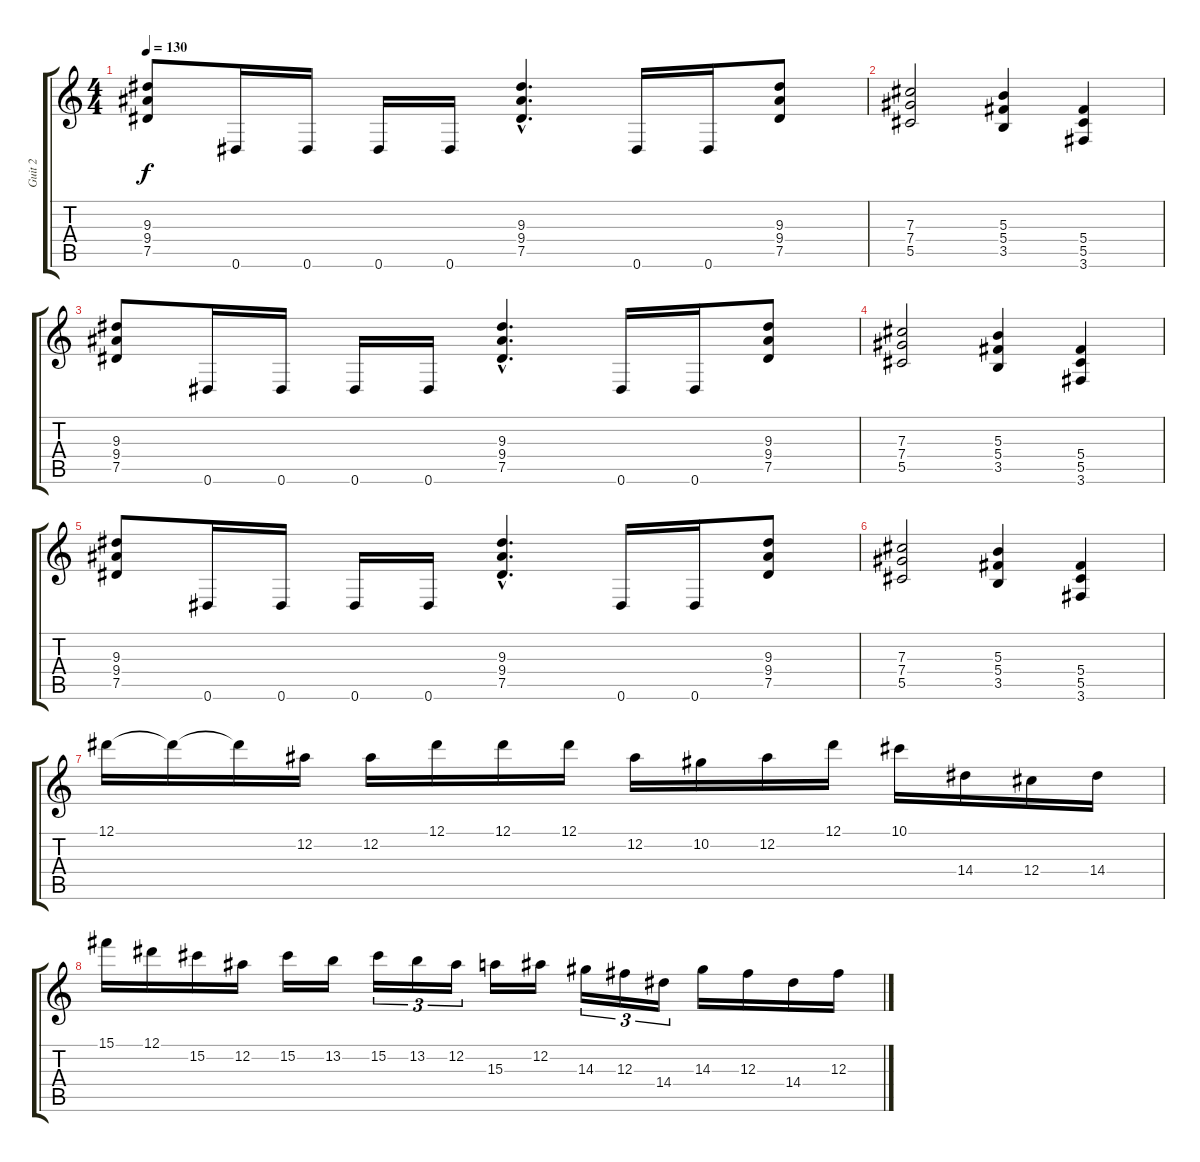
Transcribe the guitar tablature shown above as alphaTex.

\track ("Guit 2" "Guit 2") {instrument distortionguitar}
\staff {score tabs}
\tuning (Eb4 Bb3 Gb3 Db3 Ab2 Eb2) {hide}
\ts (4 4)
\tempo 130
\clef g2
\ks c
(9.3 9.4 7.5).8{dy f} 0.6.16 0.6.16 0.6.16 0.6.16 (9.3{hac} 9.4{hac} 7.5{hac}).4{d} 0.6.16 0.6.16 (9.3 9.4 7.5).8 |
(7.3 7.4 5.5).2 (5.3 5.4 3.5).4 (5.4 5.5 3.6).4 |
(9.3 9.4 7.5).8 0.6.16 0.6.16 0.6.16 0.6.16 (9.3{hac} 9.4{hac} 7.5{hac}).4{d} 0.6.16 0.6.16 (9.3 9.4 7.5).8 |
(7.3 7.4 5.5).2 (5.3 5.4 3.5).4 (5.4 5.5 3.6).4 |
(9.3 9.4 7.5).8 0.6.16 0.6.16 0.6.16 0.6.16 (9.3{hac} 9.4{hac} 7.5{hac}).4{d} 0.6.16 0.6.16 (9.3 9.4 7.5).8 |
(7.3 7.4 5.5).2 (5.3 5.4 3.5).4 (5.4 5.5 3.6).4 |
12.1.16 12.1{t}.16 12.1{t}.16 12.2.16 12.2.16 12.1.16 12.1.16 12.1.16 12.2.16 10.2.16 12.2.16 12.1.16 10.1.16 14.4.16 12.4.16 14.4.16 |
15.1.16 12.1.16 15.2.16 12.2.16 15.2.16 13.2.16 15.2.16{tu (3 2)} 13.2.16{tu (3 2)} 12.2.16{tu (3 2)} 15.3.16 12.2.16 14.3.16{tu (3 2)} 12.3.16{tu (3 2)} 14.4.16{tu (3 2)} 14.3.16 12.3.16 14.4.16 12.3.16
